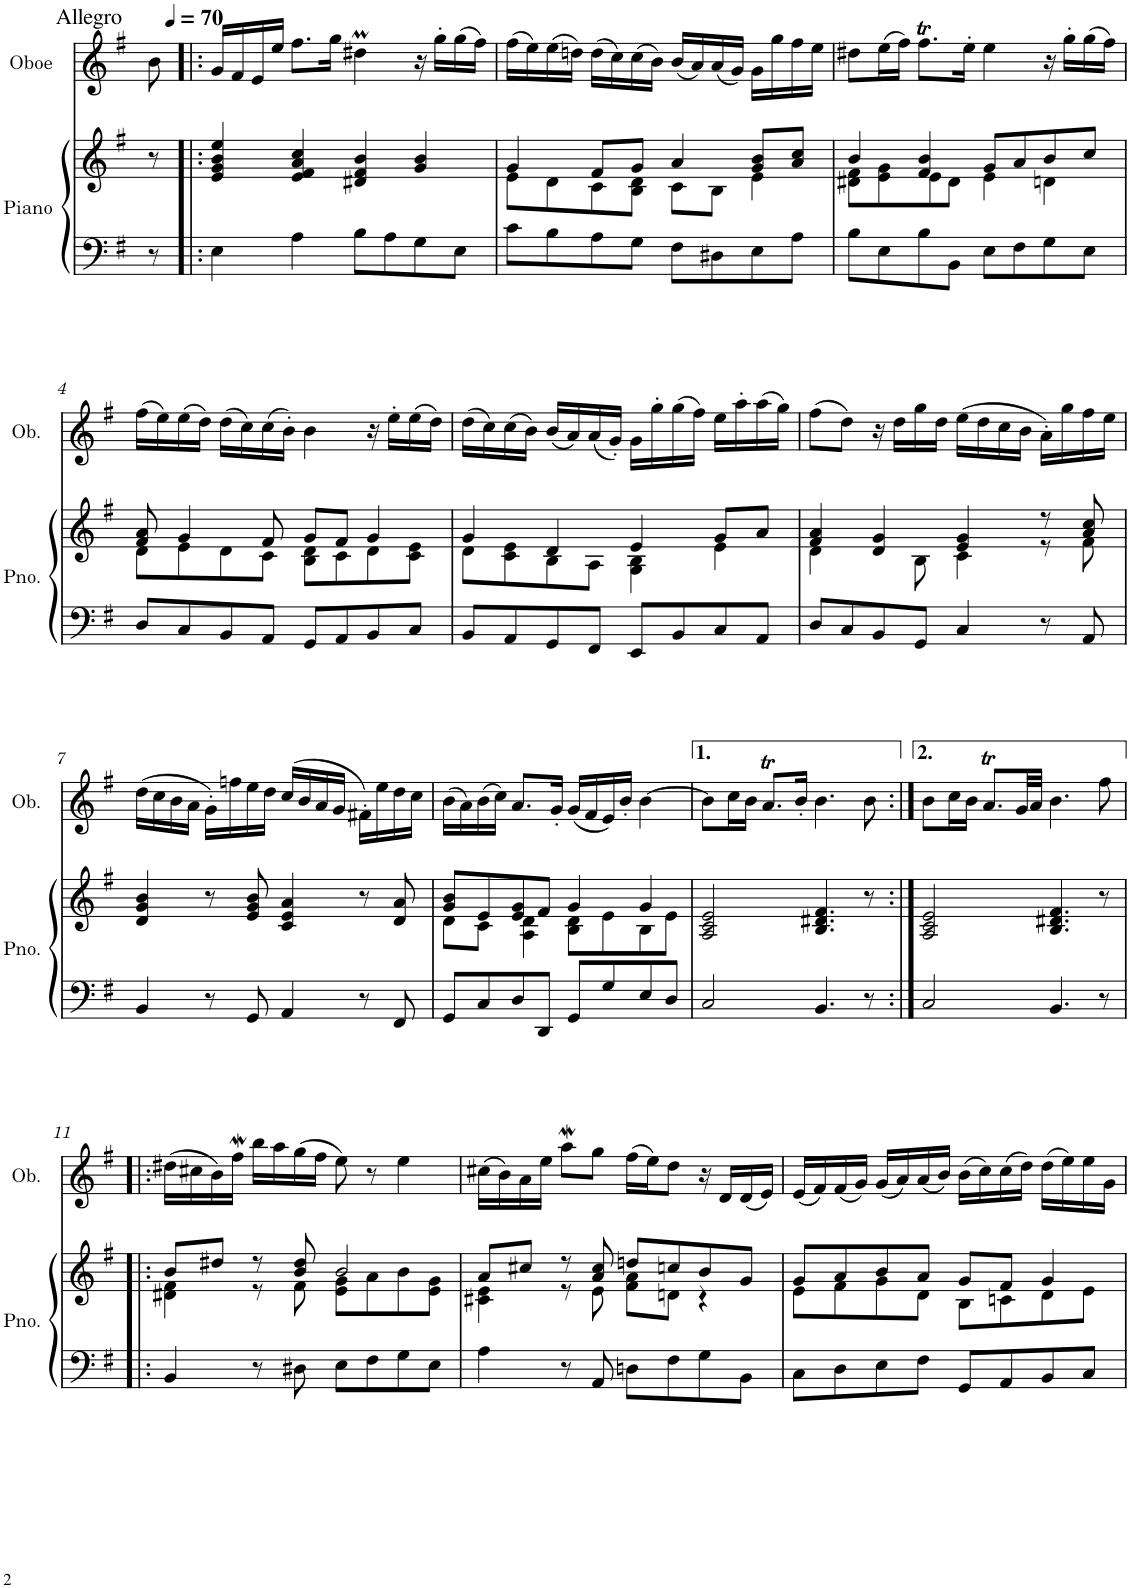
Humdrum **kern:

**kern	**kern	**kern
*part2	*part2	*part1
*staff3	*staff2	*staff1
*I"Piano	*	*I"Oboe
*I'Pno.	*	*I'Ob.
!!LO:PB:g=z
*clefF4	*clefG2	*clefG2
*k[f#]	*k[f#]	*k[f#]
*M4/4	*M4/4	*M4/4
*MM70	*MM70	*MM70
=	=	=
!	!	!LO:TX:a:t=Allegro
8r	8r	8b\
=1!|:	=1!|:	=1!|:
4E\	4e/ 4g/ 4b/ 4ee/	16g/LL
.	.	16f#/
.	.	16e/
.	.	16ee/JJ
4A\	4e/ 4f#/ 4a/ 4cc/	8.ff#\L
.	.	16gg\Jk
8B\L	4d#X/ 4f#/ 4b/	4dd#Xm\
8A\	.	.
8G\	4g/ 4b/	16r
.	.	16gg'\LL
8E\J	.	(16gg\
.	.	16ff#\JJ)
=2	=2	=2
*	*^	*
8c\L	4g/	8e\L	(16ff#\LL
.	.	.	16ee\)
8B\	.	8d\	(16ee\
.	.	.	16ddn\JJ)
8A\	8f#/L	8c\	(16dd\LL
.	.	.	16cc\)
8G\J	8g/J	8B\ 8d\J	(16cc\
.	.	.	16b\JJ)
8F#\L	4a/	8c\L	(16b/LL
.	.	.	16a/)
8D#X\	.	8B\J	(16a/
.	.	.	16g/JJ)
8E\	8g/ 8b/L	4e\	16g\LL
.	.	.	16gg\
8A\J	8a/ 8cc/J	.	16ff#\
.	.	.	16ee\JJ
=3	=3	=3	=3
8B\L	4b/	8d#X\ 8f#\L	8dd#X\L
8E\	.	8e\ 8g\	(16ee\L
.	.	.	16ff#\JJ)
8B\	4f#/ 4b/	8e\	8.ff#t\L
8BB\J	.	8d#\J	.
.	.	.	16ee'\Jk
8E\L	8g/L	4e\	4ee\
8F#\	8a/	.	.
8G\	8b/	4dn\	16r
.	.	.	16gg'\LL
8E\J	8cc/J	.	(16gg\
.	.	.	16ff#\JJ)
!!LO:LB:g=z
=4	=4	=4	=4
8D/L	8f#/ 8a/	8d\L	(16ff#\LL
.	.	.	16ee\)
8C/	4g/	8e\	(16ee\
.	.	.	16dd\JJ)
8BB/	.	8d\	(16dd\LL
.	.	.	16cc\)
8AA/J	8f#/	8c\J	(16cc\
.	.	.	16b'\JJ)
8GG/L	8g/L	8B\ 8d\L	4b\
8AA/	8f#/J	8c\	.
8BB/	4g/	8d\	16r
.	.	.	16ee'\LL
8C/J	.	8c\ 8e\J	(16ee\
.	.	.	16dd\JJ)
=5	=5	=5	=5
8BB/L	4g/	8d\L	(16dd\LL
.	.	.	16cc\)
8AA/	.	8c\ 8e\	(16cc\
.	.	.	16b\JJ)
8GG/	4d/	8B\	(16b/LL
.	.	.	16a/)
8FF#/J	.	8A\J	(16a/
.	.	.	16g'/JJ)
8EE/L	4e/	4G\ 4B\	16g\LL
.	.	.	16gg'\
8BB/	.	.	(16gg\
.	.	.	16ff#\JJ)
8C/	8g/L	4e\	16ee\LL
.	.	.	16aa'\
8AA/J	8a/J	.	(16aa\
.	.	.	16gg\JJ)
=6	=6	=6	=6
8D/L	4f#/ 4a/	4d\	(8ff#\L
8C/	.	.	8dd\J)
8BB/	4d/ 4g/	8ryy	16r
.	.	.	16dd\LL
8GG/J	.	8B\	16gg\
.	.	.	16dd\JJ
4C/	4e/ 4g/	4c\	(16ee\LL
.	.	.	16dd\
.	.	.	16cc\
.	.	.	16b\JJ
8r	8r	8r	16a'\LL)
.	.	.	16gg\
8AA/	8a/ 8cc/	8f#\	16ff#\
.	.	.	16ee\JJ
*	*v	*v	*
!!LO:LB:g=z
=7	=7	=7
4BB/	4d/ 4g/ 4b/	(16dd\LL
.	.	16cc\
.	.	16b\
.	.	16a\JJ
8r	8r	16g'\LL)
.	.	16ffn\
8GG/	8e/ 8g/ 8b/	16ee\
.	.	16dd\JJ
4AA/	4c/ 4e/ 4a/	(16cc/LL
.	.	16b/
.	.	16a/
.	.	16g/JJ
8r	8r	16f#X'\LL)
.	.	16ee\
8FF#/	8d/ 8a/	16dd\
.	.	16cc\JJ
=8	=8	=8
*	*^	*
8GG/L	8g/ 8b/L	8d\L	(16b\LL
.	.	.	16a\)
8C/	8e/	8c\J	(16b\
.	.	.	16cc\JJ)
8D/	8e/ 8g/	4A\ 4d\	8.a/L
8DD/J	8f#/J	.	.
.	.	.	16g'/Jk
8GG/L	4g/	8B\ 8d\L	(16g/LL
.	.	.	16f#/
8G/	.	8e\	16e/)
.	.	.	16b'/JJ
8E/	4g/	8B\	[4b\
8D/J	.	8e\J	.
*	*v	*v	*
=9	=9	=9
2C/	2A/ 2c/ 2e/	8b\L]
.	.	16cc\L
.	.	16b\JJ
.	.	8.aT/L
.	.	16b'/Jk
4.BB/	4.B/ 4.d#X/ 4.f#/	4.b\
8r	8r	8b\
=10:|!	=10:|!	=10:|!
2C/	2A/ 2c/ 2e/	8b\L
.	.	16cc\L
.	.	16b\JJ
.	.	8.aT/L
.	.	32g/LL
.	.	32a/JJJ
4.BB/	4.B/ 4.d#X/ 4.f#/	4.b\
8r	8r	8ff#\
!!LO:LB:g=z
=11!|:	=11!|:	=11!|:
*	*^	*
4BB/	8b/L	4d#X\ 4f#\	(16dd#X\LL
.	.	.	16cc#X\
.	8dd#X/J	.	16b\)
.	.	.	16ff#W\JJ
8r	8r	8r	16bb\LL
.	.	.	16aa\
8D#X\	8b/ 8dd#/	8f#\	(16gg\
.	.	.	16ff#\JJ
8E\L	2b/	8e\ 8g\L	8ee\)
8F#\	.	8a\	8r
8G\	.	8b\	4ee\
8E\J	.	8e\ 8g\J	.
=12	=12	=12	=12
4A\	8a/L	4c#X\ 4e\	(16cc#X\LL
.	.	.	16b\)
.	8cc#X/J	.	16a\
.	.	.	16ee\JJ
8r	8r	8r	8aaW\L
8AA/	8a/ 8cc#/	8e\	8gg\J
8Dn\L	8ddn/L	8f#\ 8a\L	(16ff#\LL
.	.	.	16ee\J)
8F#\	8ccn/	8dn\J	8dd\J
8G\	8b/	4r	16r
.	.	.	16d/LL
8BB\J	8g/J	.	(16d/
.	.	.	16e/JJ)
=13	=13	=13	=13
8C\L	8g/L	8e\L	(16e/LL
.	.	.	16f#/)
8D\	8a/	8f#\	(16f#/
.	.	.	16g/JJ)
8E\	8b/	8g\	(16g/LL
.	.	.	16a/)
8F#\J	8a/J	8d\J	(16a/
.	.	.	16b/JJ)
8GG/L	8g/L	8B\L	(16b\LL
.	.	.	16cc\)
8AA/	8f#/J	8cn\	(16cc\
.	.	.	16dd\JJ)
8BB/	4g/	8d\	(16dd\LL
.	.	.	16ee\)
8C/J	.	8e\J	16ee\
.	.	.	16g\JJ
*	*v	*v	*
=	=	=
*-	*-	*-
